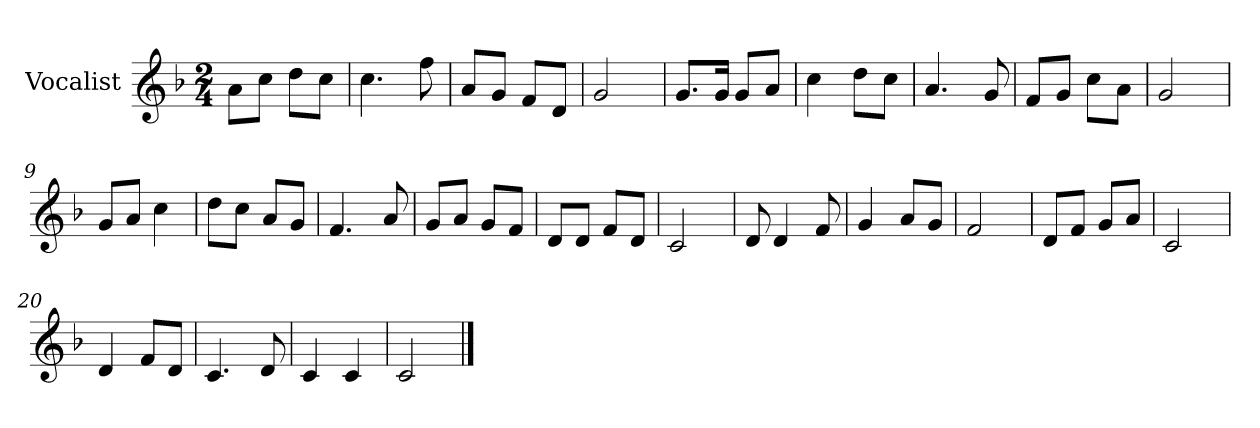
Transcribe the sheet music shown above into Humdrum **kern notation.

**kern
*part1
*staff1
*I"Vocalist
*k[b-]
*F:
*M2/4
=
8aL
8ccJ
8ddL
8ccJ
=1
4.cc
8ff
=2
8aL
8gJ
8fL
8dJ
=3
2g
=4
8.gL
16gJk
8gL
8aJ
=5
4cc
8ddL
8ccJ
=6
4.a
8g
=7
8fL
8gJ
8ccL
8aJ
=8
2g
=9
8gL
8aJ
4cc
=10
8ddL
8ccJ
8aL
8gJ
=11
4.f
8a
=12
8gL
8aJ
8gL
8fJ
=13
8dL
8dJ
8fL
8dJ
=14
2c
=15
8d
4d
8f
=16
4g
8aL
8gJ
=17
2f
=18
8dL
8fJ
8gL
8aJ
=19
2c
=20
4d
8fL
8dJ
=21
4.c
8d
=22
4c
4c
=23
2c
==
*-
